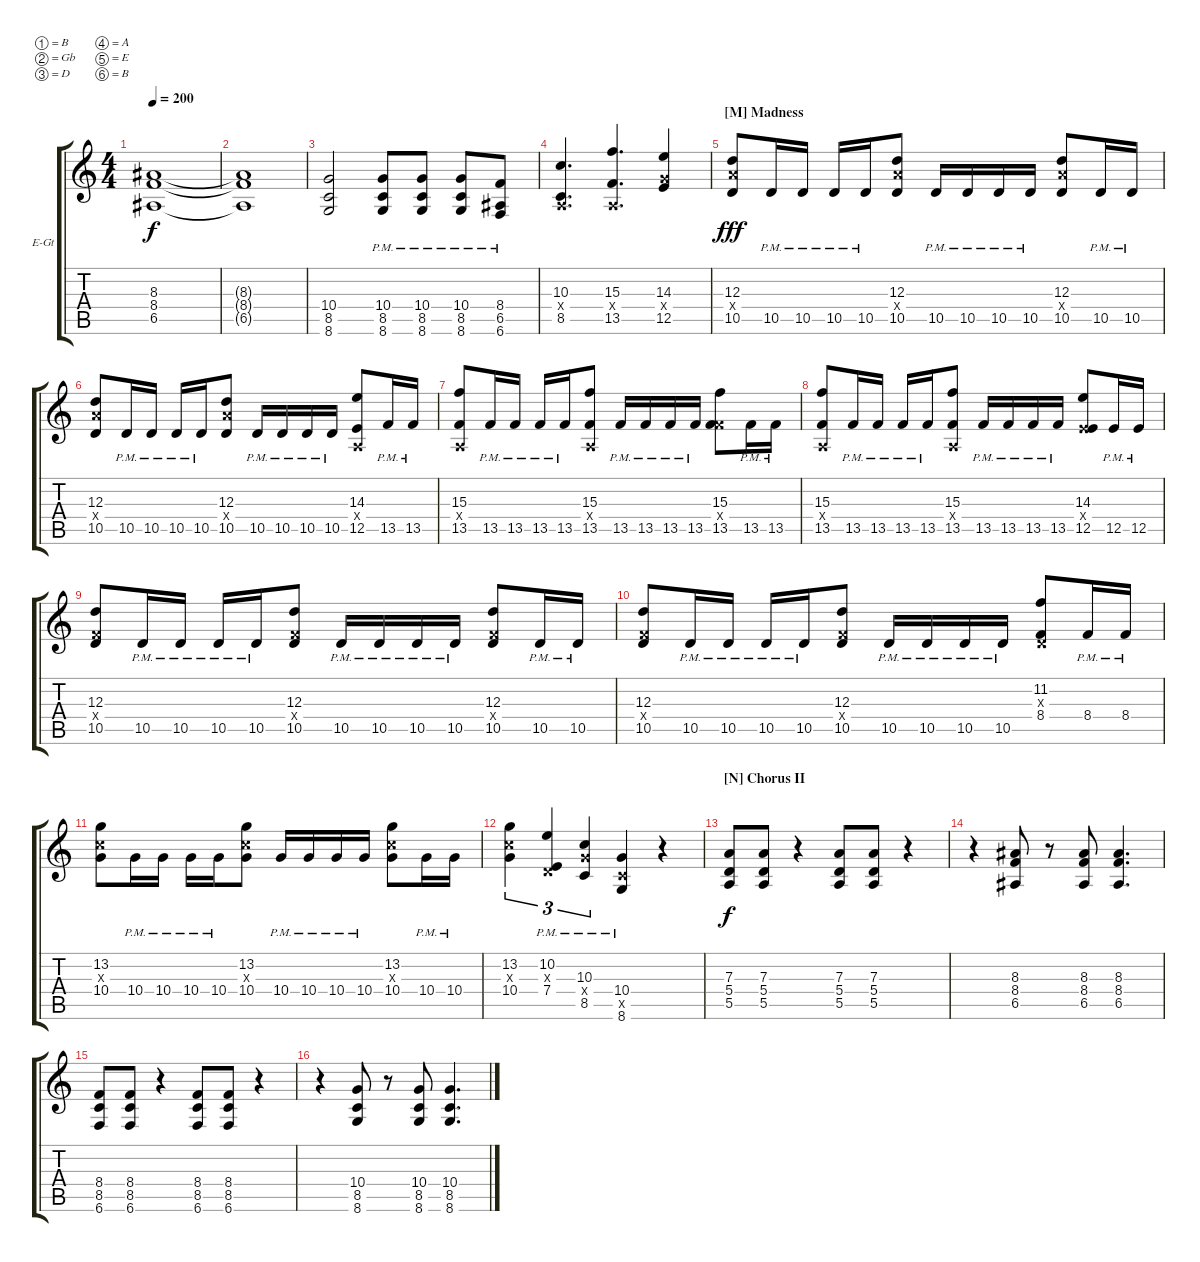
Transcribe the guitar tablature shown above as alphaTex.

\defaultSystemsLayout 4
\bracketExtendMode groupsimilarinstruments
\firstSystemTrackNameOrientation horizontal
\otherSystemsTrackNameOrientation horizontal
\track ("Guitar 2 (Right/High)" "E-Gt") {instrument distortionguitar}
\staff {score tabs}
\tuning (B3 Gb3 D3 A2 E2 B1)
\ts (4 4)
\tempo 200
\clef g2
\ks c
(8.4 6.5 8.3).1{dy f} |
(8.4{t} 6.5{t} 8.3{t}).1 |
(8.5 10.4 8.6).2 (8.5{pm} 10.4{pm} 8.6{pm}).8 (8.5{pm} 10.4{pm} 8.6{pm}).8 (8.5{pm} 10.4{pm} 8.6{pm}).8 (6.5{pm} 8.4{pm} 6.6{pm}).8 |
(10.3 8.5 0.4{x}).4{d} (15.3 13.5 0.4{x}).4{d} (10.4{x} 14.3 12.5).4 |
\section ("M" "Madness")
(10.5 12.4{x} 12.3).8{dy fff} 10.5{pm}.16 10.5{pm}.16 10.5{pm}.16 10.5{pm}.16 (12.4{x} 10.5 12.3).8 10.5{pm}.16 10.5{pm}.16 10.5{pm}.16 10.5{pm}.16 (12.4{x} 10.5 12.3).8 10.5{pm}.16 10.5{pm}.16 |
(10.5 12.4{x} 12.3).8 10.5{pm}.16 10.5{pm}.16 10.5{pm}.16 10.5{pm}.16 (12.4{x} 10.5 12.3).8 10.5{pm}.16 10.5{pm}.16 10.5{pm}.16 10.5{pm}.16 (14.3 12.5 0.4{x}).8 13.5{pm}.16 13.5{pm}.16 |
(15.3 13.5 0.4{x}).8 13.5{pm}.16 13.5{pm}.16 13.5{pm}.16 13.5{pm}.16 (15.3 13.5 0.4{x}).8 13.5{pm}.16 13.5{pm}.16 13.5{pm}.16 13.5{pm}.16 (8.4{x} 15.3 13.5).8 13.5{pm}.16 13.5{pm}.16 |
(15.3 13.5 0.4{x}).8 13.5{pm}.16 13.5{pm}.16 13.5{pm}.16 13.5{pm}.16 (15.3 13.5 0.4{x}).8 13.5{pm}.16 13.5{pm}.16 13.5{pm}.16 13.5{pm}.16 (7.4{x} 14.3 12.5).8 12.5{pm}.16 12.5{pm}.16 |
(8.4{x} 10.5 12.3).8 10.5{pm}.16 10.5{pm}.16 10.5{pm}.16 10.5{pm}.16 (8.4{x} 10.5 12.3).8 10.5{pm}.16 10.5{pm}.16 10.5{pm}.16 10.5{pm}.16 (8.4{x} 10.5 12.3).8 10.5{pm}.16 10.5{pm}.16 |
(8.4{x} 10.5 12.3).8 10.5{pm}.16 10.5{pm}.16 10.5{pm}.16 10.5{pm}.16 (8.4{x} 10.5 12.3).8 10.5{pm}.16 10.5{pm}.16 10.5{pm}.16 10.5{pm}.16 (8.4 11.2 0.3{x}).8 8.4{pm}.16 8.4{pm}.16 |
(13.2 10.3{x} 10.4).8 10.4{pm}.16 10.4{pm}.16 10.4{pm}.16 10.4{pm}.16 (13.2 10.3{x} 10.4).8 10.4{pm}.16 10.4{pm}.16 10.4{pm}.16 10.4{pm}.16 (10.3{x} 13.2 10.4).8 10.4{pm}.16 10.4{pm}.16 |
(13.2 10.3{x} 10.4).4{tu (3 2)} (7.4{pm} 10.2{pm} 0.3{pm x}).4{tu (3 2)} (8.5{pm} 10.4{pm x} 10.3{pm}).4{tu (3 2)} (8.5{pm x} 8.6{pm} 10.4{pm}).4 r.4 |
\section ("N" "Chorus II")
(5.5 5.4 7.3).8{dy f} (5.5 5.4 7.3).8 r.4 (5.5 5.4 7.3).8 (5.5 5.4 7.3).8 r.4 |
r.4 (6.5 8.4 8.3).8 r.8 (6.5 8.4 8.3).8 (6.5 8.4 8.3).4{d} |
(6.6 8.5 8.4).8 (6.6 8.5 8.4).8 r.4 (6.6 8.5 8.4).8 (6.6 8.5 8.4).8 r.4 |
r.4 (8.5 10.4 8.6).8 r.8 (8.5 10.4 8.6).8 (8.5 10.4 8.6).4{d}
